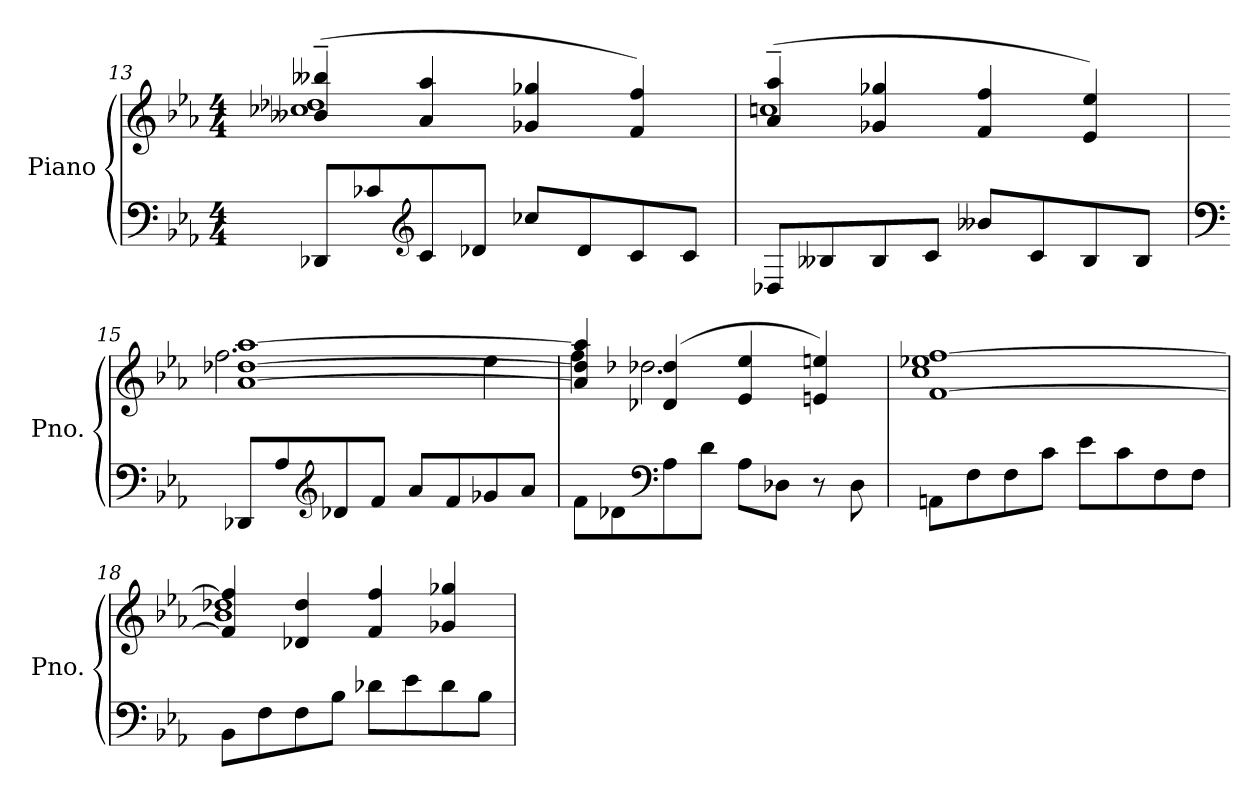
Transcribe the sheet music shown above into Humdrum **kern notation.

**kern	**kern
*part1	*part1
*staff2	*staff1
*I"Piano	*
*I'Pno.	*
*clefF4	*clefG2
*k[b-e-a-]	*k[b-e-a-]
*M4/4	*M4/4
=13	=13
*	*^
8DD-X/L	(>4b--X/~ 4bb--X/~	1cc-X 1dd-X
8c-X/	.	.
*clefG2	*	*
8c-/	4a-/ 4aa-/	.
8d-X/J	.	.
8cc-X/L	4g-X/ 4gg-X/	.
8d-/	.	.
8c-/	4f/ 4ff/)	.
8c-/J	.	.
=14	=14	=14
8D-X/L	(>4a-/~ 4aa-/~	1ccn
8B--X/	.	.
8B--/	4g-X/ 4gg-X/	.
8c/J	.	.
8b--X/L	4f/ 4ff/	.
8c/	.	.
8B--/	4e-/ 4ee-/)	.
8B--/J	.	.
!!LO:PB:g=z	!!
=15	=15	=15
*clefF4	*	*
8DD-X/L	[1a- [1dd-X [1aa-	2.ff\
8A-/	.	.
*clefG2	*	*
8d-X/	.	.
8f/J	.	.
8a-/L	.	.
8f/	.	.
8g-X/	.	4ee-\
8a-/J	.	.
=16	=16	=16
8f\L	4a-/] 4dd-/] 4aa-/]	4ff\
8d-X\	.	.
*clefF4	*	*
8A-\	(>4d-X/ 4dd-X/	2.dd-\
8d-\J	.	.
8A-\L	4e-/ 4ee-/	.
8D-X\J	.	.
8r	4en/ 4een/)	.
8D-\	.	.
=17	=17	=17
8AAn\L	[1f [1ff	1cc 1ee-X
8F\	.	.
8F\	.	.
8c\J	.	.
8e-\L	.	.
8c\	.	.
8F\	.	.
8F\J	.	.
=18	=18	=18
8BB-\L	4f/] 4ff/]	1b- 1dd-X
8F\	.	.
8F\	4d-X/ 4dd-/	.
8B-\J	.	.
8d-X\L	4f/ 4ff/	.
8e-\	.	.
8d-\	4g-X/ 4gg-X/	.
8B-\J	.	.
*	*v	*v
=	=
*-	*-
